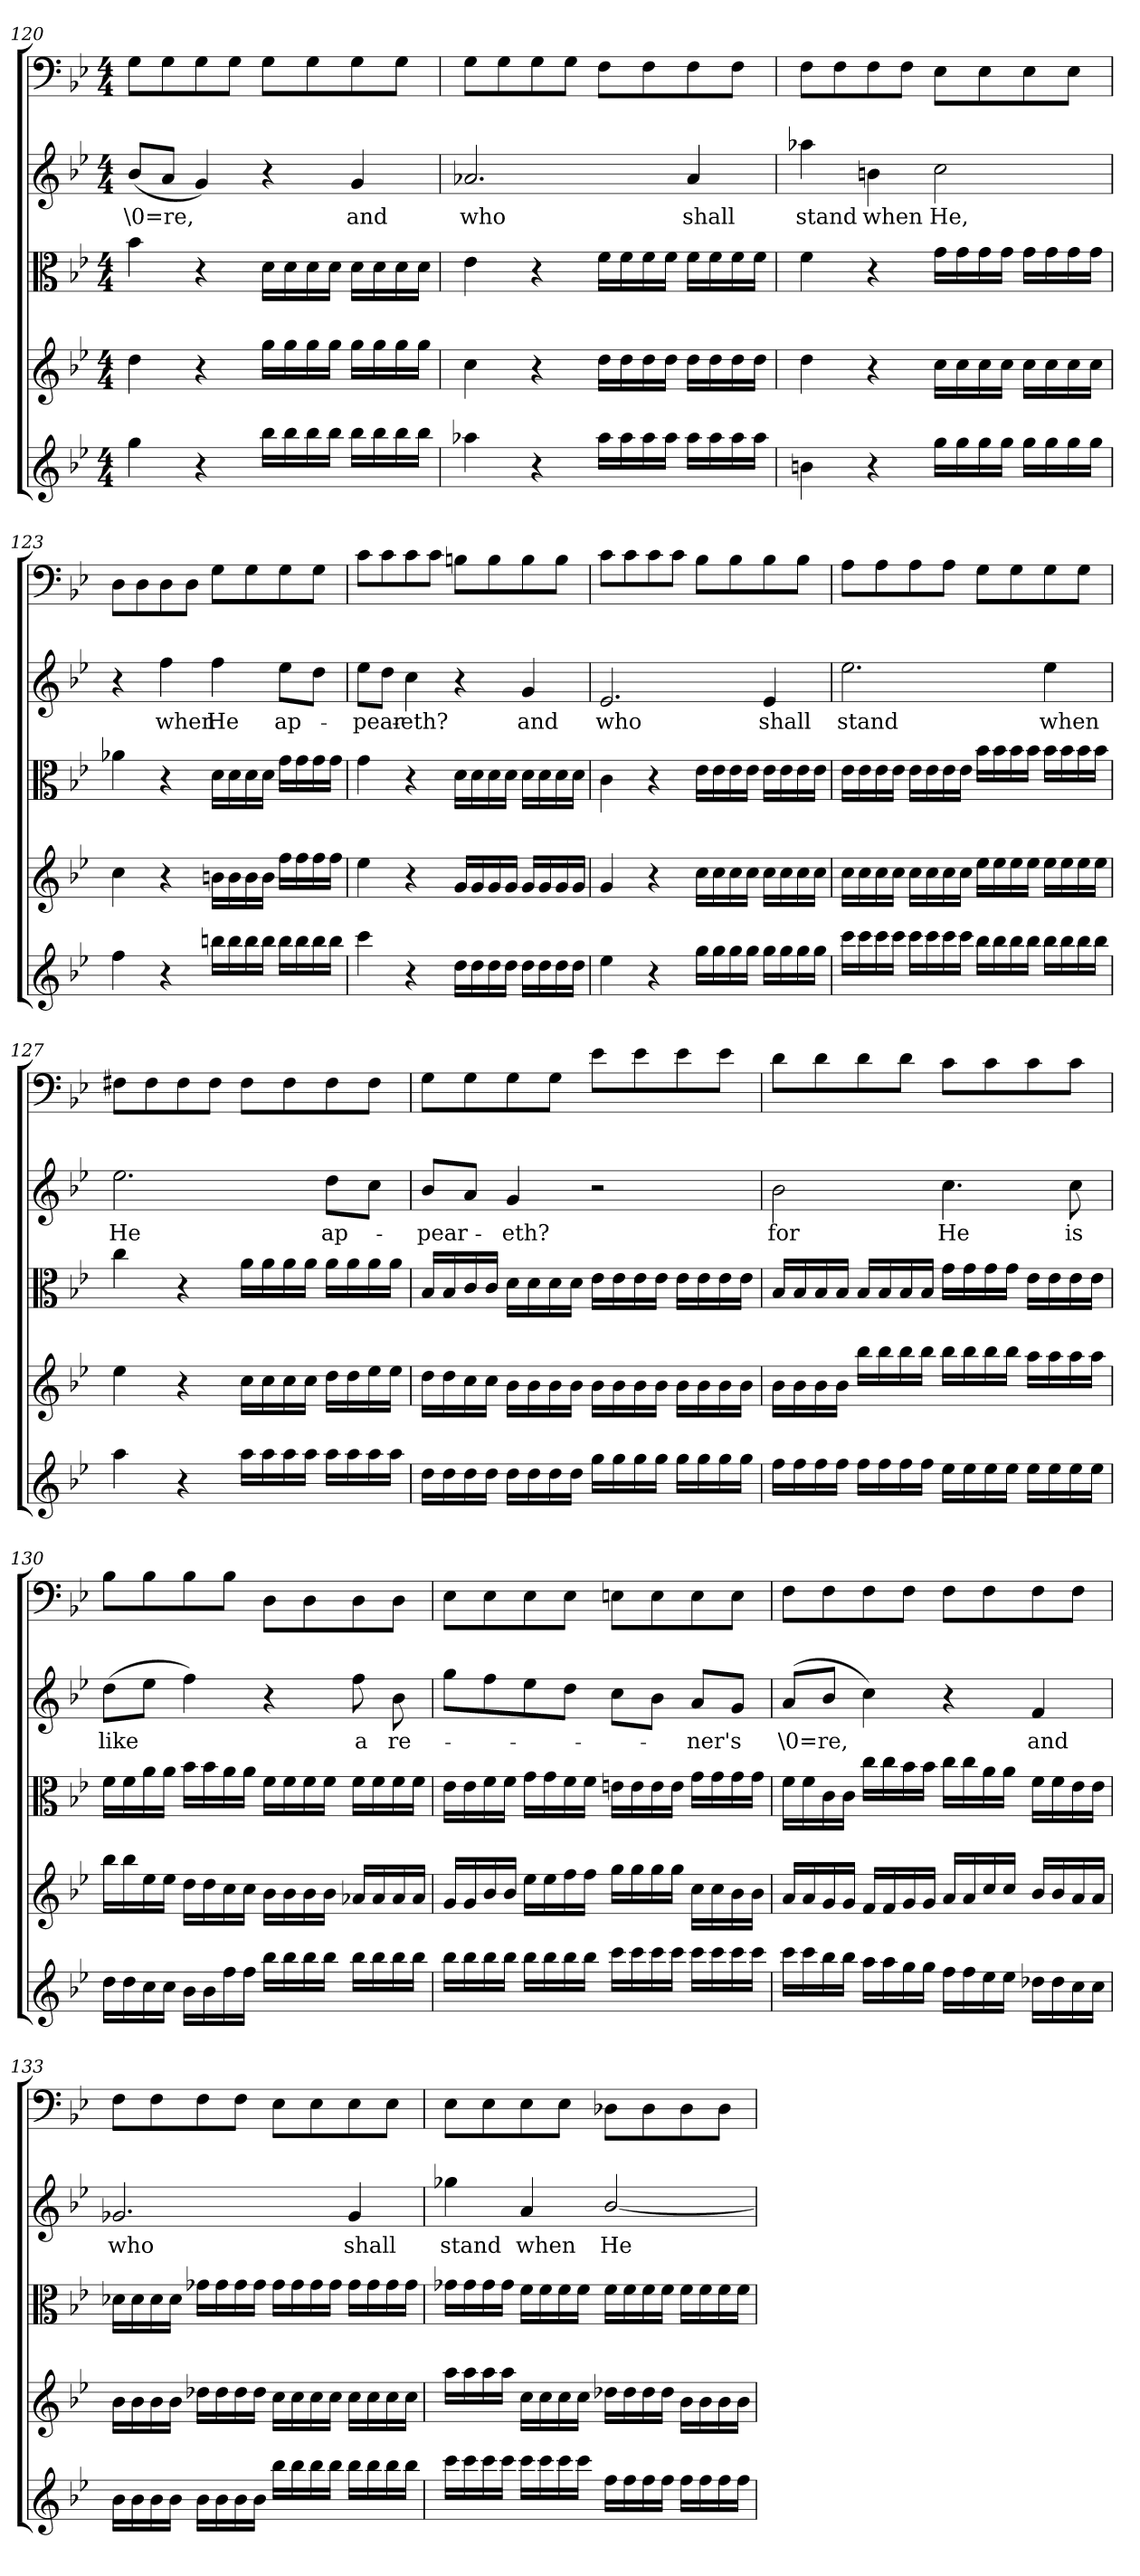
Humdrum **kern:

**kern	**kern	**kern	**kern	**text	**kern
*part5	*part4	*part3	*part2	*part2	*part1
*staff5	*staff4	*staff3	*staff2	*staff2	*staff1
*clefG2	*clefG2	*clefC3	*clefG2	*	*clefF4
*k[b-e-]	*k[b-e-]	*k[b-e-]	*k[b-e-]	*	*k[b-e-]
*g:	*g:	*g:	*g:	*	*g:
*M4/4	*M4/4	*M4/4	*M4/4	*	*M4/4
=120	=120	=120	=120	=120	=120
4gg\	4dd\	4b-\	(8b-/L	\0=re,	8G\L
.	.	.	8a/J	.	8G\
4r	4r	4r	4g/)	.	8G\
.	.	.	.	.	8G\J
16bb-\LL	16gg\LL	16d\LL	4r	.	8G\L
16bb-\	16gg\	16d\	.	.	.
16bb-\	16gg\	16d\	.	.	8G\
16bb-\JJ	16gg\JJ	16d\JJ	.	.	.
16bb-\LL	16gg\LL	16d\LL	4g/	and	8G\
16bb-\	16gg\	16d\	.	.	.
16bb-\	16gg\	16d\	.	.	8G\J
16bb-\JJ	16gg\JJ	16d\JJ	.	.	.
=121	=121	=121	=121	=121	=121
4aa-X\	4cc\	4e-\	2.a-X/	who	8G\L
.	.	.	.	.	8G\
4r	4r	4r	.	.	8G\
.	.	.	.	.	8G\J
16aa-\LL	16dd\LL	16f\LL	.	.	8F\L
16aa-\	16dd\	16f\	.	.	.
16aa-\	16dd\	16f\	.	.	8F\
16aa-\JJ	16dd\JJ	16f\JJ	.	.	.
16aa-\LL	16dd\LL	16f\LL	4a-/	shall	8F\
16aa-\	16dd\	16f\	.	.	.
16aa-\	16dd\	16f\	.	.	8F\J
16aa-\JJ	16dd\JJ	16f\JJ	.	.	.
=122	=122	=122	=122	=122	=122
4bn\	4dd\	4f\	4aa-X\	stand	8F\L
.	.	.	.	.	8F\
4r	4r	4r	4bn\	when	8F\
.	.	.	.	.	8F\J
16gg\LL	16cc\LL	16g\LL	2cc\	He,	8E-\L
16gg\	16cc\	16g\	.	.	.
16gg\	16cc\	16g\	.	.	8E-\
16gg\JJ	16cc\JJ	16g\JJ	.	.	.
16gg\LL	16cc\LL	16g\LL	.	.	8E-\
16gg\	16cc\	16g\	.	.	.
16gg\	16cc\	16g\	.	.	8E-\J
16gg\JJ	16cc\JJ	16g\JJ	.	.	.
=123	=123	=123	=123	=123	=123
4ff\	4cc\	4a-X\	4r	.	8D\L
.	.	.	.	.	8D\
4r	4r	4r	4ff\	when	8D\
.	.	.	.	.	8D\J
16bbn\LL	16bn\LL	16d\LL	4ff\	He	8G\L
16bb\	16b\	16d\	.	.	.
16bb\	16b\	16d\	.	.	8G\
16bb\JJ	16b\JJ	16d\JJ	.	.	.
16bb\LL	16ff\LL	16g\LL	8ee-\L	ap-	8G\
16bb\	16ff\	16g\	.	.	.
16bb\	16ff\	16g\	8dd\J	.	8G\J
16bb\JJ	16ff\JJ	16g\JJ	.	.	.
=124	=124	=124	=124	=124	=124
4ccc\	4ee-\	4g\	8ee-\L	-pear-	8c\L
.	.	.	8dd\J	.	8c\
4r	4r	4r	4cc\	-eth?	8c\
.	.	.	.	.	8c\J
16dd\LL	16g/LL	16d\LL	4r	.	8Bn\L
16dd\	16g/	16d\	.	.	.
16dd\	16g/	16d\	.	.	8B\
16dd\JJ	16g/JJ	16d\JJ	.	.	.
16dd\LL	16g/LL	16d\LL	4g/	and	8B\
16dd\	16g/	16d\	.	.	.
16dd\	16g/	16d\	.	.	8B\J
16dd\JJ	16g/JJ	16d\JJ	.	.	.
=125	=125	=125	=125	=125	=125
4ee-\	4g/	4c\	2.e-/	who	8c\L
.	.	.	.	.	8c\
4r	4r	4r	.	.	8c\
.	.	.	.	.	8c\J
16gg\LL	16cc\LL	16e-\LL	.	.	8B-\L
16gg\	16cc\	16e-\	.	.	.
16gg\	16cc\	16e-\	.	.	8B-\
16gg\JJ	16cc\JJ	16e-\JJ	.	.	.
16gg\LL	16cc\LL	16e-\LL	4e-/	shall	8B-\
16gg\	16cc\	16e-\	.	.	.
16gg\	16cc\	16e-\	.	.	8B-\J
16gg\JJ	16cc\JJ	16e-\JJ	.	.	.
=126	=126	=126	=126	=126	=126
16ccc\LL	16cc\LL	16e-\LL	2.ee-\	stand	8A\L
16ccc\	16cc\	16e-\	.	.	.
16ccc\	16cc\	16e-\	.	.	8A\
16ccc\JJ	16cc\JJ	16e-\JJ	.	.	.
16ccc\LL	16cc\LL	16e-\LL	.	.	8A\
16ccc\	16cc\	16e-\	.	.	.
16ccc\	16cc\	16e-\	.	.	8A\J
16ccc\JJ	16cc\JJ	16e-\JJ	.	.	.
16bb-\LL	16ee-\LL	16b-\LL	.	.	8G\L
16bb-\	16ee-\	16b-\	.	.	.
16bb-\	16ee-\	16b-\	.	.	8G\
16bb-\JJ	16ee-\JJ	16b-\JJ	.	.	.
16bb-\LL	16ee-\LL	16b-\LL	4ee-\	when	8G\
16bb-\	16ee-\	16b-\	.	.	.
16bb-\	16ee-\	16b-\	.	.	8G\J
16bb-\JJ	16ee-\JJ	16b-\JJ	.	.	.
=127	=127	=127	=127	=127	=127
4aa\	4ee-\	4cc\	2.ee-\	He	8F#X\L
.	.	.	.	.	8F#\
4r	4r	4r	.	.	8F#\
.	.	.	.	.	8F#\J
16aa\LL	16cc\LL	16a\LL	.	.	8F#\L
16aa\	16cc\	16a\	.	.	.
16aa\	16cc\	16a\	.	.	8F#\
16aa\JJ	16cc\JJ	16a\JJ	.	.	.
16aa\LL	16dd\LL	16a\LL	8dd\L	ap-	8F#\
16aa\	16dd\	16a\	.	.	.
16aa\	16ee-\	16a\	8cc\J	.	8F#\J
16aa\JJ	16ee-\JJ	16a\JJ	.	.	.
=128	=128	=128	=128	=128	=128
16dd\LL	16dd\LL	16B-/LL	8b-/L	-pear-	8G\L
16dd\	16dd\	16B-/	.	.	.
16dd\	16cc\	16c/	8a/J	.	8G\
16dd\JJ	16cc\JJ	16c/JJ	.	.	.
16dd\LL	16b-\LL	16d\LL	4g/	-eth?	8G\
16dd\	16b-\	16d\	.	.	.
16dd\	16b-\	16d\	.	.	8G\J
16dd\JJ	16b-\JJ	16d\JJ	.	.	.
16gg\LL	16b-\LL	16e-\LL	2r	.	8e-\L
16gg\	16b-\	16e-\	.	.	.
16gg\	16b-\	16e-\	.	.	8e-\
16gg\JJ	16b-\JJ	16e-\JJ	.	.	.
16gg\LL	16b-\LL	16e-\LL	.	.	8e-\
16gg\	16b-\	16e-\	.	.	.
16gg\	16b-\	16e-\	.	.	8e-\J
16gg\JJ	16b-\JJ	16e-\JJ	.	.	.
=129	=129	=129	=129	=129	=129
16ff\LL	16b-\LL	16B-/LL	2b-\	for	8d\L
16ff\	16b-\	16B-/	.	.	.
16ff\	16b-\	16B-/	.	.	8d\
16ff\JJ	16b-\JJ	16B-/JJ	.	.	.
16ff\LL	16bb-\LL	16B-/LL	.	.	8d\
16ff\	16bb-\	16B-/	.	.	.
16ff\	16bb-\	16B-/	.	.	8d\J
16ff\JJ	16bb-\JJ	16B-/JJ	.	.	.
16ee-\LL	16bb-\LL	16g\LL	4.cc\	He	8c\L
16ee-\	16bb-\	16g\	.	.	.
16ee-\	16bb-\	16g\	.	.	8c\
16ee-\JJ	16bb-\JJ	16g\JJ	.	.	.
16ee-\LL	16aa\LL	16e-\LL	.	.	8c\
16ee-\	16aa\	16e-\	.	.	.
16ee-\	16aa\	16e-\	8cc\	is	8c\J
16ee-\JJ	16aa\JJ	16e-\JJ	.	.	.
=130	=130	=130	=130	=130	=130
16dd\LL	16bb-\LL	16f\LL	(8dd\L	like	8B-\L
16dd\	16bb-\	16f\	.	.	.
16cc\	16ee-\	16a\	8ee-\J	.	8B-\
16cc\JJ	16ee-\JJ	16a\JJ	.	.	.
16b-\LL	16dd\LL	16b-\LL	4ff\)	.	8B-\
16b-\	16dd\	16b-\	.	.	.
16ff\	16cc\	16a\	.	.	8B-\J
16ff\JJ	16cc\JJ	16a\JJ	.	.	.
16bb-\LL	16b-\LL	16f\LL	4r	.	8D\L
16bb-\	16b-\	16f\	.	.	.
16bb-\	16b-\	16f\	.	.	8D\
16bb-\JJ	16b-\JJ	16f\JJ	.	.	.
16bb-\LL	16a-X/LL	16f\LL	8ff\	a	8D\
16bb-\	16a-/	16f\	.	.	.
16bb-\	16a-/	16f\	8b-\	re-	8D\J
16bb-\JJ	16a-/JJ	16f\JJ	.	.	.
=131	=131	=131	=131	=131	=131
16bb-\LL	16g/LL	16e-\LL	8gg\L	.	8E-\L
16bb-\	16g/	16e-\	.	.	.
16bb-\	16b-/	16f\	8ff\	.	8E-\
16bb-\JJ	16b-/JJ	16f\JJ	.	.	.
16bb-\LL	16ee-\LL	16g\LL	8ee-\	.	8E-\
16bb-\	16ee-\	16g\	.	.	.
16bb-\	16ff\	16f\	8dd\J	.	8E-\J
16bb-\JJ	16ff\JJ	16f\JJ	.	.	.
16ccc\LL	16gg\LL	16en\LL	8cc\L	.	8En\L
16ccc\	16gg\	16e\	.	.	.
16ccc\	16gg\	16e\	8b-\J	.	8E\
16ccc\JJ	16gg\JJ	16e\JJ	.	.	.
16ccc\LL	16cc\LL	16g\LL	8a/L	-ner's	8E\
16ccc\	16cc\	16g\	.	.	.
16ccc\	16b-\	16g\	8g/J	.	8E\J
16ccc\JJ	16b-\JJ	16g\JJ	.	.	.
=132	=132	=132	=132	=132	=132
16ccc\LL	16a/LL	16f\LL	(8a/L	\0=re,	8F\L
16ccc\	16a/	16f\	.	.	.
16bb-\	16g/	16c\	8b-/J	.	8F\
16bb-\JJ	16g/JJ	16c\JJ	.	.	.
16aa\LL	16f/LL	16cc\LL	4cc\)	.	8F\
16aa\	16f/	16cc\	.	.	.
16gg\	16g/	16b-\	.	.	8F\J
16gg\JJ	16g/JJ	16b-\JJ	.	.	.
16ff\LL	16a/LL	16cc\LL	4r	.	8F\L
16ff\	16a/	16cc\	.	.	.
16ee-\	16cc/	16a\	.	.	8F\
16ee-\JJ	16cc/JJ	16a\JJ	.	.	.
16dd-X\LL	16b-/LL	16f\LL	4f/	and	8F\
16dd-\	16b-/	16f\	.	.	.
16cc\	16a/	16e-\	.	.	8F\J
16cc\JJ	16a/JJ	16e-\JJ	.	.	.
=133	=133	=133	=133	=133	=133
16b-\LL	16b-\LL	16d-X\LL	2.g-X/	who	8F\L
16b-\	16b-\	16d-\	.	.	.
16b-\	16b-\	16d-\	.	.	8F\
16b-\JJ	16b-\JJ	16d-\JJ	.	.	.
16b-\LL	16dd-X\LL	16g-X\LL	.	.	8F\
16b-\	16dd-\	16g-\	.	.	.
16b-\	16dd-\	16g-\	.	.	8F\J
16b-\JJ	16dd-\JJ	16g-\JJ	.	.	.
16bb-\LL	16cc\LL	16g-\LL	.	.	8E-\L
16bb-\	16cc\	16g-\	.	.	.
16bb-\	16cc\	16g-\	.	.	8E-\
16bb-\JJ	16cc\JJ	16g-\JJ	.	.	.
16bb-\LL	16cc\LL	16g-\LL	4g-/	shall	8E-\
16bb-\	16cc\	16g-\	.	.	.
16bb-\	16cc\	16g-\	.	.	8E-\J
16bb-\JJ	16cc\JJ	16g-\JJ	.	.	.
=134	=134	=134	=134	=134	=134
16ccc\LL	16aa\LL	16g-X\LL	4gg-X\	stand	8E-\L
16ccc\	16aa\	16g-\	.	.	.
16ccc\	16aa\	16g-\	.	.	8E-\
16ccc\JJ	16aa\JJ	16g-\JJ	.	.	.
16ccc\LL	16cc\LL	16f\LL	4a/	when	8E-\
16ccc\	16cc\	16f\	.	.	.
16ccc\	16cc\	16f\	.	.	8E-\J
16ccc\JJ	16cc\JJ	16f\JJ	.	.	.
16ff\LL	16dd-X\LL	16f\LL	[2b-/	He	8D-X\L
16ff\	16dd-\	16f\	.	.	.
16ff\	16dd-\	16f\	.	.	8D-\
16ff\JJ	16dd-\JJ	16f\JJ	.	.	.
16ff\LL	16b-\LL	16f\LL	.	.	8D-\
16ff\	16b-\	16f\	.	.	.
16ff\	16b-\	16f\	.	.	8D-\J
16ff\JJ	16b-\JJ	16f\JJ	.	.	.
=	=	=	=	=	=
*-	*-	*-	*-	*-	*-
